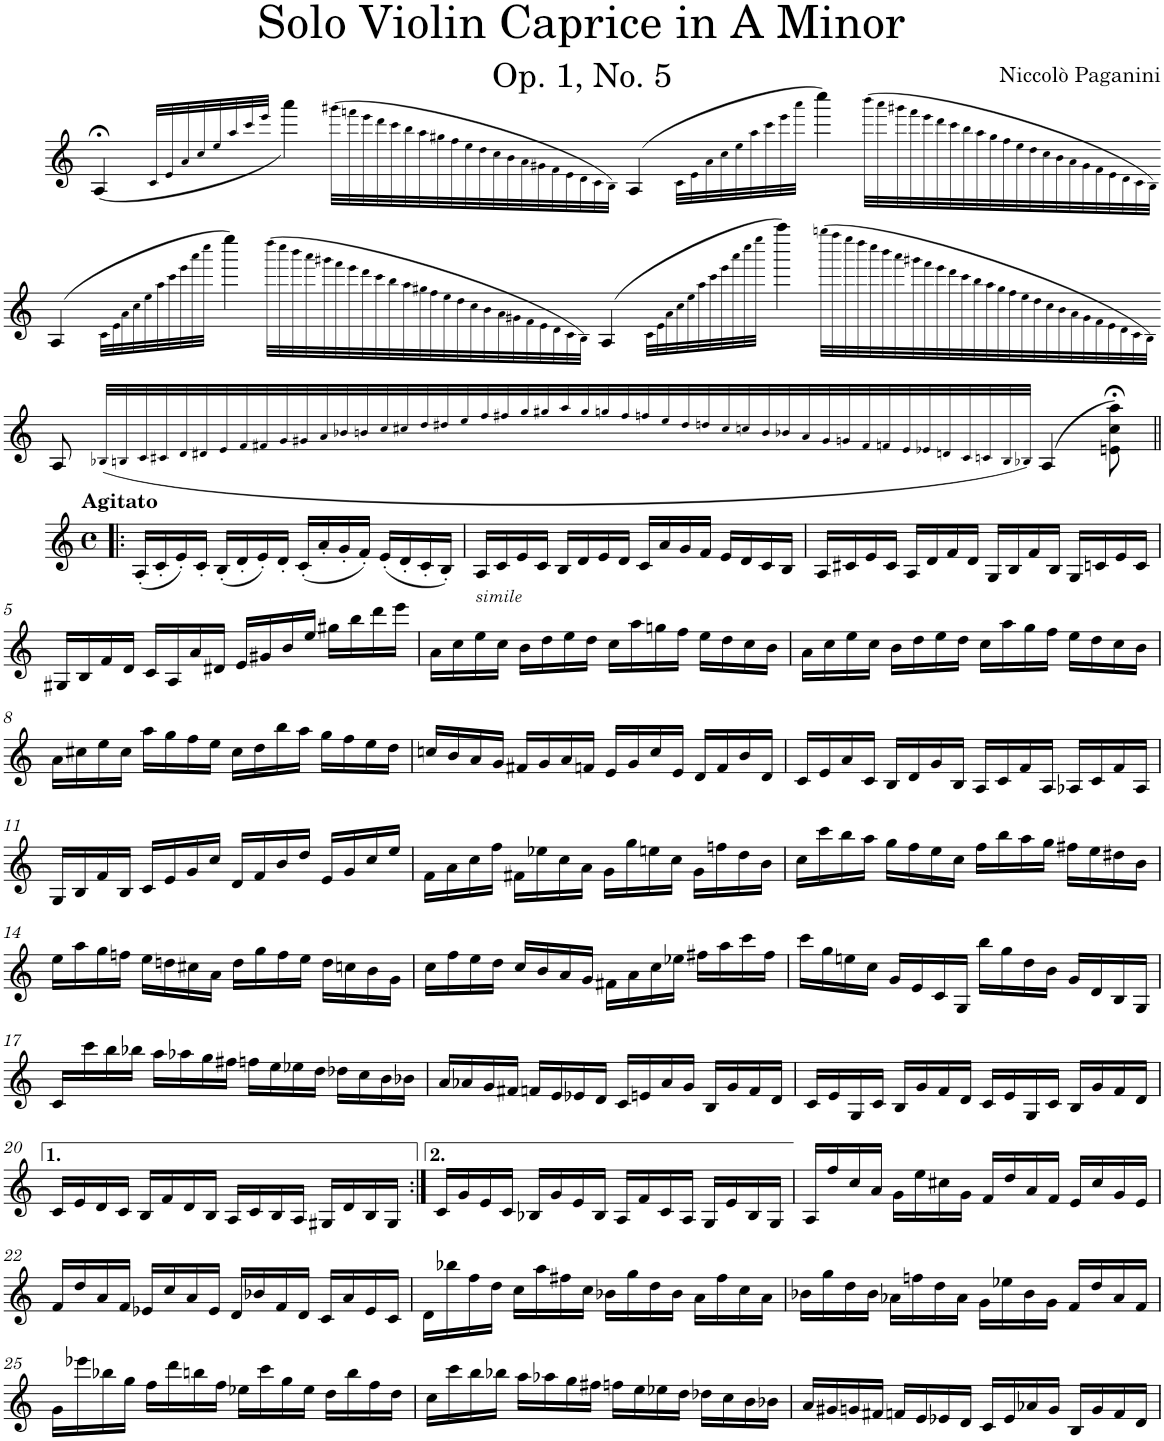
**kern
*part1
*staff1
*I"Violin
*I'Vln.
*clefG2
*k[]
=1
(<4A;</
32c!/LLL
32e!/
32a!/
32cc!/
32ee!/
32aa!/
32ccc!/
32eee!/JJJ
4aaa;<\)
*Xtuplet
(40ggg#X!\LLL
40fffn!\
40eee!\
40ddd!\
40ccc!\
40bb!\
40aa!\
40gg#X!\
40ff!\
40ee!\
40dd!\
40cc!\
40b!\
40a!\
40g#X!\
40f!\
40e!\
40d!\
40c!\
40B!\JJJ)
(4A;</
36c!\LLL
36e!\
36a!\
36cc!\
36ee!\
36aa!\
36ccc!\
36eee!\
36aaa!\JJJ
4cccc;<\)
(44bbb!\LLL
44aaa!\
44ggg#X!\
44fff!\
44eee!\
44ddd!\
44ccc!\
44bb!\
44aa!\
44gg#!\
44ff!\
44ee!\
44dd!\
44cc!\
44b!\
44a!\
44g#!\
44f!\
44e!\
44d!\
44c!\
44B!\JJJ)
!!LO:LB:g=z
=1X1-
(4A;</
40c!\LLL
40e!\
40a!\
40cc!\
40ee!\
40aa!\
40ccc!\
40eee!\
40aaa!\
40cccc!\JJJ
4eeee;<\)
(32dddd!\LLL
32cccc!\
32bbb!\
32aaa!\
32ggg#X!\
32fff!\
32eee!\
32ddd!\
32ccc!\
32bb!\
32aa!\
32gg#X!\
32ff!\
32ee!\
32dd!\
32cc!\
32b!\
32a!\
32g#X!\
32f!\
32e!\
32d!\
32c!\
32B!\JJJ)
(4A;</
44c!\LLL
44e!\
44a!\
44cc!\
44ee!\
44aa!\
44ccc!\
44eee!\
44aaa!\
44cccc!\
44eeee!\JJJ
4aaaa;<\)
(36ggggn!\LLL
36ffff!\
36eeee!\
36dddd!\
36cccc!\
36bbb!\
36aaa!\
36ggg#X!\
36fff!\
36eee!\
36ddd!\
36ccc!\
36bb!\
36aa!\
36gg#!\
36ff!\
36ee!\
36dd!\
36cc!\
36b!\
36a!\
36g#!\
36f!\
36e!\
36d!\
36c!\
36B!\JJJ)
!!LO:LB:g=z
=2X-
8A/
(32B-X!/LLL
32Bn!/
32c!/
32c#X!/
32d!/
32d#X!/
32e!/
32f!/
32f#X!/
32g!/
32g#X!/
32a!/
32b-X!/
32bn!/
32cc!/
32cc#X!/
32dd!/
32dd#X!/
32ee!/
32ff!/
32ff#X!/
32gg!/
32gg#X!/
32aa!/
32gg#!/
32ggn!/
32ff#!/
32ffn!/
32ee!/
32dd#!/
32ddn!/
32cc#!/
32ccn!/
32b!/
32b-X!/
32a!/
32g#!/
32gn!/
32f#!/
32fn!/
32e!/
32e-X!/
32dn!/
32c#!/
32cn!/
32B!/
32B-X!/JJJ)
(4A/
8en\;< 8cc\;< 8aa\;<)
!!LO:LB:g=z
=2!|:
*M4/4
*met(c)
!LO:TX:a:B:t=Agitato
(16A'/LL
16c'/
16e'/)
16c'/JJ
(16B'/LL
16d'/
16e'/)
16d'/JJ
(16c'/LL
16a'/
16g'/
16f'/JJ)
(16e'/LL
16d'/
16c'/
16B'/JJ)
=3
!LO:TX:b:i:t=simile
16A'/LL
16c'/
16e'/
16c'/JJ
16B'/LL
16d'/
16e'/
16d'/JJ
16c'/LL
16a'/
16g'/
16f'/JJ
16e'/LL
16d'/
16c'/
16B'/JJ
=4
16A'/LL
16c#X'/
16e'/
16c#'/JJ
16A'/LL
16d'/
16f'/
16d'/JJ
16G'/LL
16B'/
16f'/
16B'/JJ
16G'/LL
16cn'/
16e'/
16c'/JJ
!!LO:LB:g=z
=5
16G#X'/LL
16B'/
16f'/
16d'/JJ
16c'/LL
16A'/
16a'/
16d#X'/JJ
16e'/LL
16g#X'/
16b'/
16ee'/JJ
16gg#X'\LL
16bb'\
16ddd'\
16eee'\JJ
=6
16a'\LL
16cc'\
16ee'\
16cc'\JJ
16b'\LL
16dd'\
16ee'\
16dd'\JJ
16cc'\LL
16aa'\
16ggn'\
16ff'\JJ
16ee'\LL
16dd'\
16cc'\
16b'\JJ
=7
16a'\LL
16cc'\
16ee'\
16cc'\JJ
16b'\LL
16dd'\
16ee'\
16dd'\JJ
16cc'\LL
16aa'\
16gg'\
16ff'\JJ
16ee'\LL
16dd'\
16cc'\
16b'\JJ
!!LO:LB:g=z
=8
16a'\LL
16cc#X'\
16ee'\
16cc#'\JJ
16aa'\LL
16gg'\
16ff'\
16ee'\JJ
16cc#'\LL
16dd'\
16bb'\
16aa'\JJ
16gg'\LL
16ff'\
16ee'\
16dd'\JJ
=9
16ccn'/LL
16b'/
16a'/
16g'/JJ
16f#X'/LL
16g'/
16a'/
16fn'/JJ
16e'/LL
16g'/
16cc'/
16e'/JJ
16d'/LL
16f'/
16b'/
16d'/JJ
=10
16c'/LL
16e'/
16a'/
16c'/JJ
16B'/LL
16d'/
16g'/
16B'/JJ
16A'/LL
16c'/
16f'/
16A'/JJ
16A-X'/LL
16c'/
16f'/
16A-'/JJ
!!LO:LB:g=z
=11
16G'/LL
16B'/
16f'/
16B'/JJ
16c'/LL
16e'/
16g'/
16cc'/JJ
16d'/LL
16f'/
16b'/
16dd'/JJ
16e'/LL
16g'/
16cc'/
16ee'/JJ
=12
16f'\LL
16a'\
16cc'\
16ff'\JJ
16f#X'\LL
16ee-X'\
16cc'\
16a'\JJ
16g'\LL
16gg'\
16een'\
16cc'\JJ
16g'\LL
16ffn'\
16dd'\
16b'\JJ
=13
16cc'\LL
16ccc'\
16bb'\
16aa'\JJ
16gg'\LL
16ff'\
16ee'\
16cc'\JJ
16ff'\LL
16bb'\
16aa'\
16gg'\JJ
16ff#X'\LL
16ee'\
16dd#X'\
16b'\JJ
!!LO:LB:g=z
=14
16ee'\LL
16aa'\
16gg'\
16ffn'\JJ
16ee'\LL
16ddn'\
16cc#X'\
16a'\JJ
16dd'\LL
16gg'\
16ff'\
16ee'\JJ
16dd'\LL
16ccn'\
16b'\
16g'\JJ
=15
16cc'\LL
16ff'\
16ee'\
16dd'\JJ
16cc'/LL
16b'/
16a'/
16g'/JJ
16f#X'\LL
16a'\
16cc'\
16ee-X'\JJ
16ff#X'\LL
16aa'\
16ccc'\
16ff#'\JJ
=16
16ccc'\LL
16gg'\
16een'\
16cc'\JJ
16g'/LL
16e'/
16c'/
16G'/JJ
16bb'\LL
16gg'\
16dd'\
16b'\JJ
16g'/LL
16d'/
16B'/
16G'/JJ
!!LO:LB:g=z
=17
16c'/LL
16ccc'\
16bb'\
16bb-X'\JJ
16aa'\LL
16aa-X'\
16gg'\
16ff#X'\JJ
16ffn'\LL
16ee'\
16ee-X'\
16dd'\JJ
16dd-X'\LL
16cc'\
16b'\
16b-X'\JJ
=18
16a'/LL
16a-X'/
16g'/
16f#X'/JJ
16fn'/LL
16e'/
16e-X'/
16d'/JJ
16c'/LL
16en'/
16a-'/
16g'/JJ
16B'/LL
16g'/
16f'/
16d'/JJ
=19
16c'/LL
16e'/
16G'/
16c'/JJ
16B'/LL
16g'/
16f'/
16d'/JJ
16c'/LL
16e'/
16G'/
16c'/JJ
16B'/LL
16g'/
16f'/
16d'/JJ
!!LO:LB:g=z
=20
16c'/LL
16e'/
16d'/
16c'/JJ
16B'/LL
16f'/
16d'/
16B'/JJ
16A'/LL
16c'/
16B'/
16A'/JJ
16G#X'/LL
16d'/
16B'/
16G#'/JJ
=20X3:|!
16c'/LL
16g'/
16e'/
16c'/JJ
16B-X'/LL
16g'/
16e'/
16B-'/JJ
16A'/LL
16f'/
16c'/
16A'/JJ
16G'/LL
16e'/
16B-'/
16G'/JJ
=21
16A'/LL
16ff'/
16cc'/
16a'/JJ
16g'\LL
16ee'\
16cc#X'\
16g'\JJ
16f'/LL
16dd'/
16a'/
16f'/JJ
16e'/LL
16cc#'/
16g'/
16e'/JJ
!!LO:LB:g=z
=22
16f'/LL
16dd'/
16a'/
16f'/JJ
16e-X'/LL
16cc'/
16a'/
16e-'/JJ
16d'/LL
16b-X'/
16f'/
16d'/JJ
16c'/LL
16a'/
16e-'/
16c'/JJ
=23
16d'\LL
16bb-X'\
16ff'\
16dd'\JJ
16cc'\LL
16aa'\
16ff#X'\
16cc'\JJ
16b-X'\LL
16gg'\
16dd'\
16b-'\JJ
16a'\LL
16ff#'\
16cc'\
16a'\JJ
=24
16b-X'\LL
16gg'\
16dd'\
16b-'\JJ
16a-X'\LL
16ffn'\
16dd'\
16a-'\JJ
16g'\LL
16ee-X'\
16b-'\
16g'\JJ
16f'/LL
16dd'/
16a-'/
16f'/JJ
!!LO:LB:g=z
=25
16g'\LL
16eee-X'\
16bb-X'\
16gg'\JJ
16ff'\LL
16ddd'\
16bbn'\
16ff'\JJ
16ee-X'\LL
16ccc'\
16gg'\
16ee-'\JJ
16dd'\LL
16bb'\
16ff'\
16dd'\JJ
=26
16cc'\LL
16ccc'\
16bb'\
16bb-X'\JJ
16aa'\LL
16aa-X'\
16gg'\
16ff#X'\JJ
16ffn'\LL
16ee'\
16ee-X'\
16dd'\JJ
16dd-X'\LL
16cc'\
16b'\
16b-X'\JJ
=27
16a'/LL
16g#X'/
16gn'/
16f#X'/JJ
16fn'/LL
16e'/
16e-X'/
16d'/JJ
16c'/LL
16e-'/
16a-X'/
16g'/JJ
16B'/LL
16g'/
16f'/
16d'/JJ
=
*-
